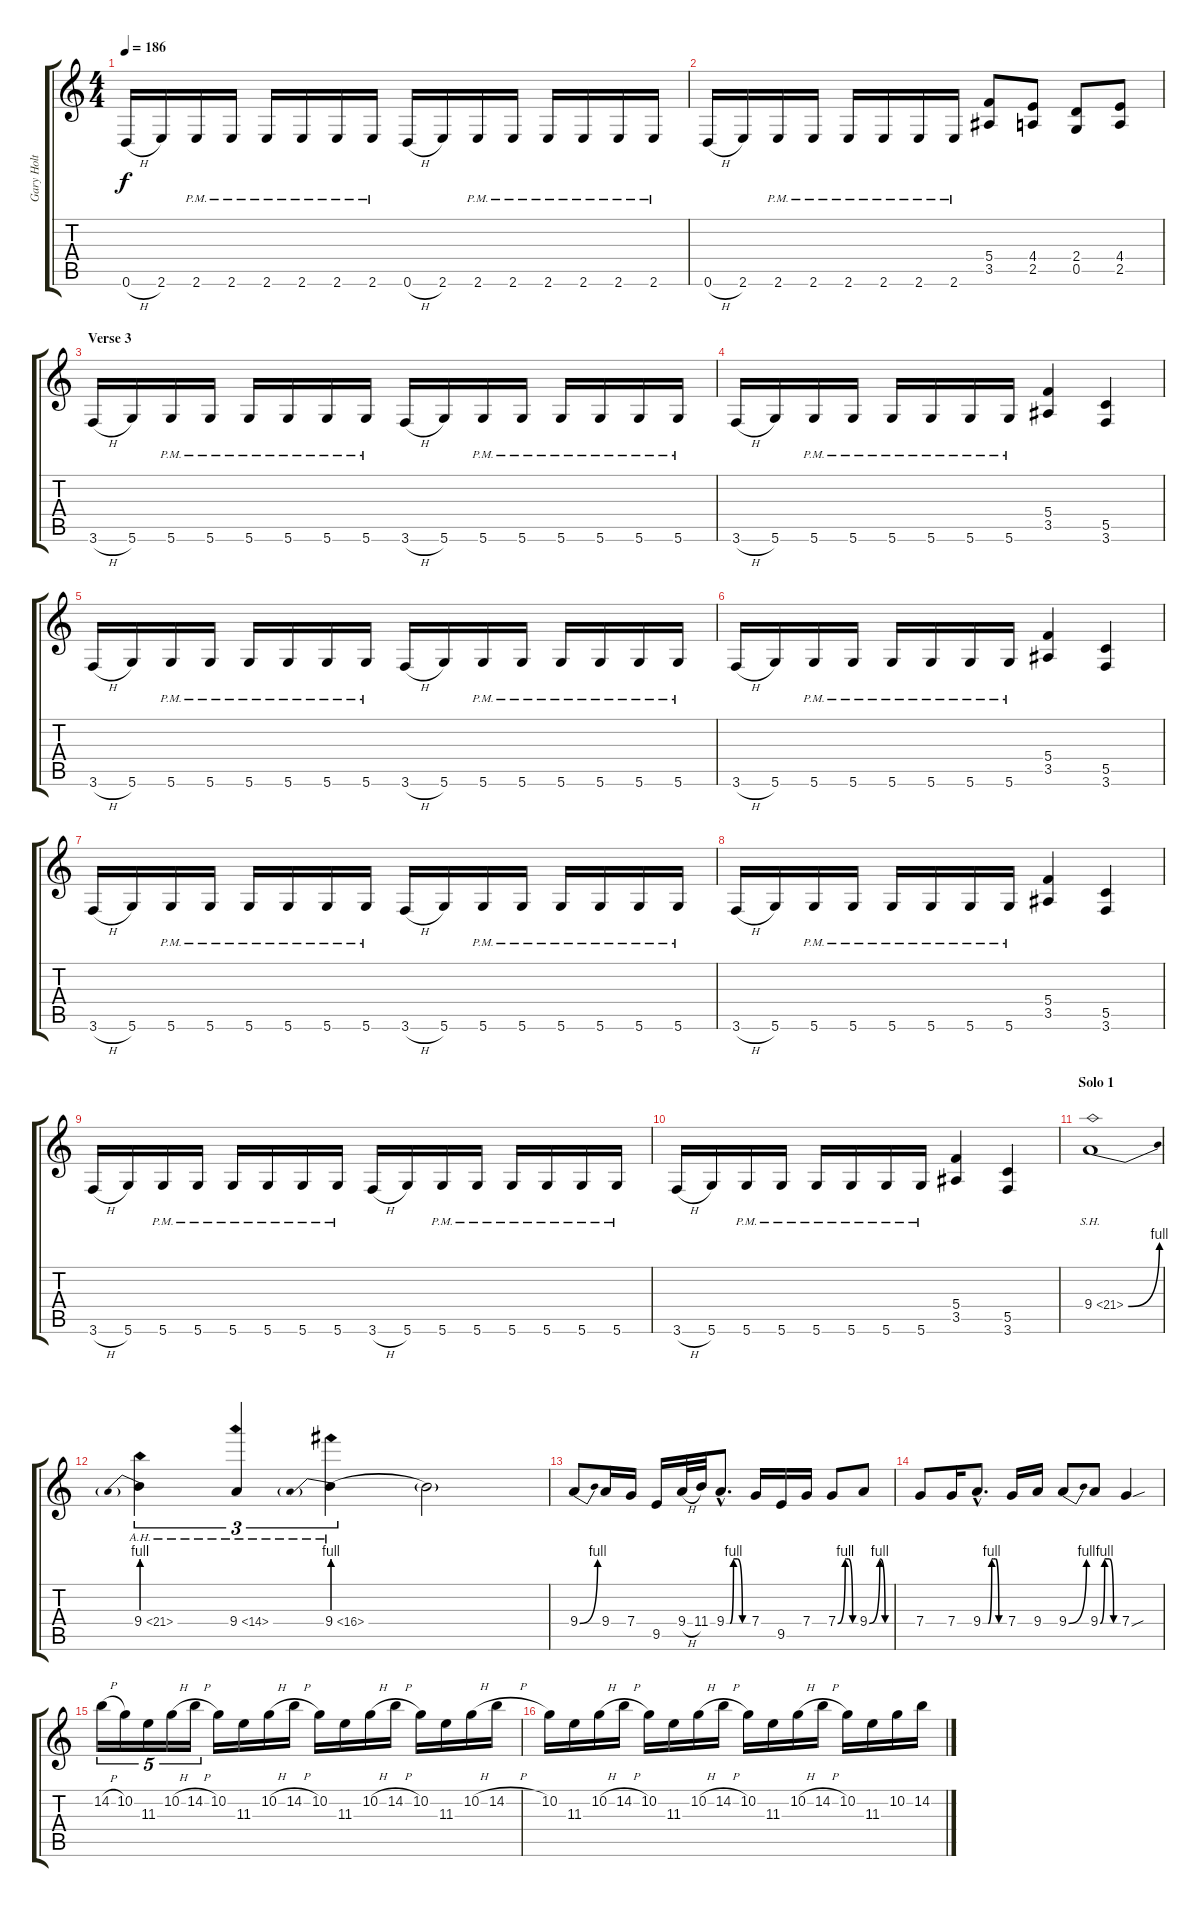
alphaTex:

\track ("Gary Holt" "Gary Holt") {instrument distortionguitar}
\staff {score tabs}
\tuning (D4 A3 F3 C3 G2 D2) {hide}
\ts (4 4)
\tempo 186
\clef g2
\ks c
0.6{h}.16{dy f} 2.6.16 2.6{pm}.16 2.6{pm}.16 2.6{pm}.16 2.6{pm}.16 2.6{pm}.16 2.6{pm}.16 0.6{h}.16 2.6.16 2.6{pm}.16 2.6{pm}.16 2.6{pm}.16 2.6{pm}.16 2.6{pm}.16 2.6{pm}.16 |
0.6{h}.16 2.6.16 2.6{pm}.16 2.6{pm}.16 2.6{pm}.16 2.6{pm}.16 2.6{pm}.16 2.6{pm}.16 (5.4 3.5).8 (4.4 2.5).8 (2.4 0.5).8 (4.4 2.5).8 |
\section ("" "Verse 3")
3.6{h}.16 5.6.16 5.6{pm}.16 5.6{pm}.16 5.6{pm}.16 5.6{pm}.16 5.6{pm}.16 5.6{pm}.16 3.6{h}.16 5.6.16 5.6{pm}.16 5.6{pm}.16 5.6{pm}.16 5.6{pm}.16 5.6{pm}.16 5.6{pm}.16 |
3.6{h}.16 5.6.16 5.6{pm}.16 5.6{pm}.16 5.6{pm}.16 5.6{pm}.16 5.6{pm}.16 5.6{pm}.16 (5.4 3.5).4 (5.5 3.6).4 |
3.6{h}.16 5.6.16 5.6{pm}.16 5.6{pm}.16 5.6{pm}.16 5.6{pm}.16 5.6{pm}.16 5.6{pm}.16 3.6{h}.16 5.6.16 5.6{pm}.16 5.6{pm}.16 5.6{pm}.16 5.6{pm}.16 5.6{pm}.16 5.6{pm}.16 |
3.6{h}.16 5.6.16 5.6{pm}.16 5.6{pm}.16 5.6{pm}.16 5.6{pm}.16 5.6{pm}.16 5.6{pm}.16 (5.4 3.5).4 (5.5 3.6).4 |
3.6{h}.16 5.6.16 5.6{pm}.16 5.6{pm}.16 5.6{pm}.16 5.6{pm}.16 5.6{pm}.16 5.6{pm}.16 3.6{h}.16 5.6.16 5.6{pm}.16 5.6{pm}.16 5.6{pm}.16 5.6{pm}.16 5.6{pm}.16 5.6{pm}.16 |
3.6{h}.16 5.6.16 5.6{pm}.16 5.6{pm}.16 5.6{pm}.16 5.6{pm}.16 5.6{pm}.16 5.6{pm}.16 (5.4 3.5).4 (5.5 3.6).4 |
3.6{h}.16 5.6.16 5.6{pm}.16 5.6{pm}.16 5.6{pm}.16 5.6{pm}.16 5.6{pm}.16 5.6{pm}.16 3.6{h}.16 5.6.16 5.6{pm}.16 5.6{pm}.16 5.6{pm}.16 5.6{pm}.16 5.6{pm}.16 5.6{pm}.16 |
3.6{h}.16 5.6.16 5.6{pm}.16 5.6{pm}.16 5.6{pm}.16 5.6{pm}.16 5.6{pm}.16 5.6{pm}.16 (5.4 3.5).4 (5.5 3.6).4 |
\section ("" "Solo 1")
9.4{be (bend 0 0 60 4) sh 12}.1 |
9.4{be (prebend 0 4 60 4) ah 12}.4{tu (3 2)} 9.4{be (hold 0 0 60 0) ah 5}.4{tu (3 2)} 9.4{be (prebend 0 4 60 4) ah 7}.4{tu (3 2)} 9.4{t}.2 |
9.4{be (bend 0 0 60 4)}.8 9.4.16 7.4.16 9.5.16 9.4{h}.32 11.4.32 9.4{be (custom 0 0 10 0 20 4 30 4 45 0 60 0) hac}.8{d} 7.4.16 9.5.16 7.4.16 7.4{be (custom 0 0 25 4 30 4 35 4 50 0 60 0)}.8 9.4{be (custom 0 0 30 4 45 0 60 0)}.8 |
7.4.8 7.4.16 9.4{be (custom 0 0 15 0 25 4 30 4 35 4 45 0 60 0) hac}.8{d} 7.4.16 9.4.16 9.4{be (bend 0 0 60 4)}.8 9.4{be (custom 0 0 15 4 30 4 45 0 60 0)}.8 7.4{sou}.4 |
14.2{h}.16{tu (5 4)} 10.2.16{tu (5 4)} 11.3.16{tu (5 4)} 10.2{h}.16{tu (5 4)} 14.2{h}.16{tu (5 4)} 10.2.16 11.3.16 10.2{h}.16 14.2{h}.16 10.2.16 11.3.16 10.2{h}.16 14.2{h}.16 10.2.16 11.3.16 10.2{h}.16 14.2{h}.16 |
10.2.16 11.3.16 10.2{h}.16 14.2{h}.16 10.2.16 11.3.16 10.2{h}.16 14.2{h}.16 10.2.16 11.3.16 10.2{h}.16 14.2{h}.16 10.2.16 11.3.16 10.2.16 14.2.16
